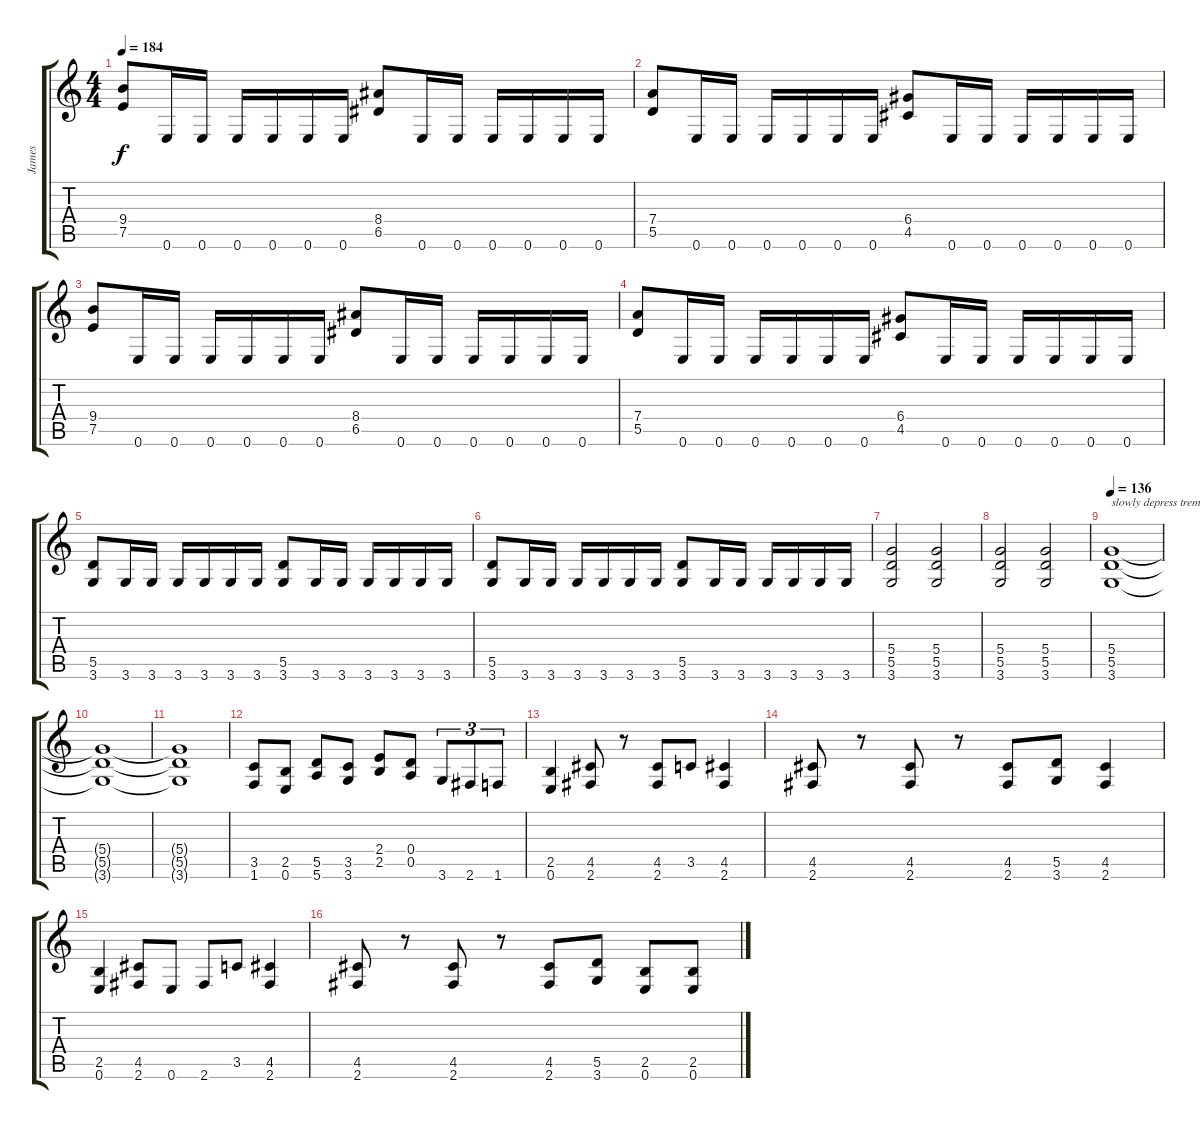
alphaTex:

\track ("James" "James") {instrument distortionguitar}
\staff {score tabs}
\tuning (E4 B3 G3 D3 A2 E2) {hide}
\ts (4 4)
\tempo 184
\clef g2
\ks c
(9.4 7.5).8{dy f} 0.6.16 0.6.16 0.6.16 0.6.16 0.6.16 0.6.16 (8.4 6.5).8 0.6.16 0.6.16 0.6.16 0.6.16 0.6.16 0.6.16 |
(7.4 5.5).8 0.6.16 0.6.16 0.6.16 0.6.16 0.6.16 0.6.16 (6.4 4.5).8 0.6.16 0.6.16 0.6.16 0.6.16 0.6.16 0.6.16 |
(9.4 7.5).8 0.6.16 0.6.16 0.6.16 0.6.16 0.6.16 0.6.16 (8.4 6.5).8 0.6.16 0.6.16 0.6.16 0.6.16 0.6.16 0.6.16 |
(7.4 5.5).8 0.6.16 0.6.16 0.6.16 0.6.16 0.6.16 0.6.16 (6.4 4.5).8 0.6.16 0.6.16 0.6.16 0.6.16 0.6.16 0.6.16 |
(5.5 3.6).8 3.6.16 3.6.16 3.6.16 3.6.16 3.6.16 3.6.16 (5.5 3.6).8 3.6.16 3.6.16 3.6.16 3.6.16 3.6.16 3.6.16 |
(5.5 3.6).8 3.6.16 3.6.16 3.6.16 3.6.16 3.6.16 3.6.16 (5.5 3.6).8 3.6.16 3.6.16 3.6.16 3.6.16 3.6.16 3.6.16 |
(5.4 5.5 3.6).2 (5.4 5.5 3.6).2 |
(5.4 5.5 3.6).2 (5.4 5.5 3.6).2 |
\tempo 136
(5.4 5.5 3.6).1{txt "slowly depress tremlo arm"} |
(5.4{t} 5.5{t} 3.6{t}).1 |
(5.4{t} 5.5{t} 3.6{t}).1 |
(3.5 1.6).8 (2.5 0.6).8 (5.5 5.6).8 (3.5 3.6).8 (2.4 2.5).8 (0.4 0.5).8 3.6.8{tu (3 2)} 2.6.8{tu (3 2)} 1.6.8{tu (3 2)} |
(2.5 0.6).4 (4.5 2.6).8 r.8 (4.5 2.6).8 3.5.8 (4.5 2.6).4 |
(4.5 2.6).8 r.8 (4.5 2.6).8 r.8 (4.5 2.6).8 (5.5 3.6).8 (4.5 2.6).4 |
(2.5 0.6).4 (4.5 2.6).8 0.6.8 2.6.8 3.5.8 (4.5 2.6).4 |
(4.5 2.6).8 r.8 (4.5 2.6).8 r.8 (4.5 2.6).8 (5.5 3.6).8 (2.5 0.6).8 (2.5 0.6).8
